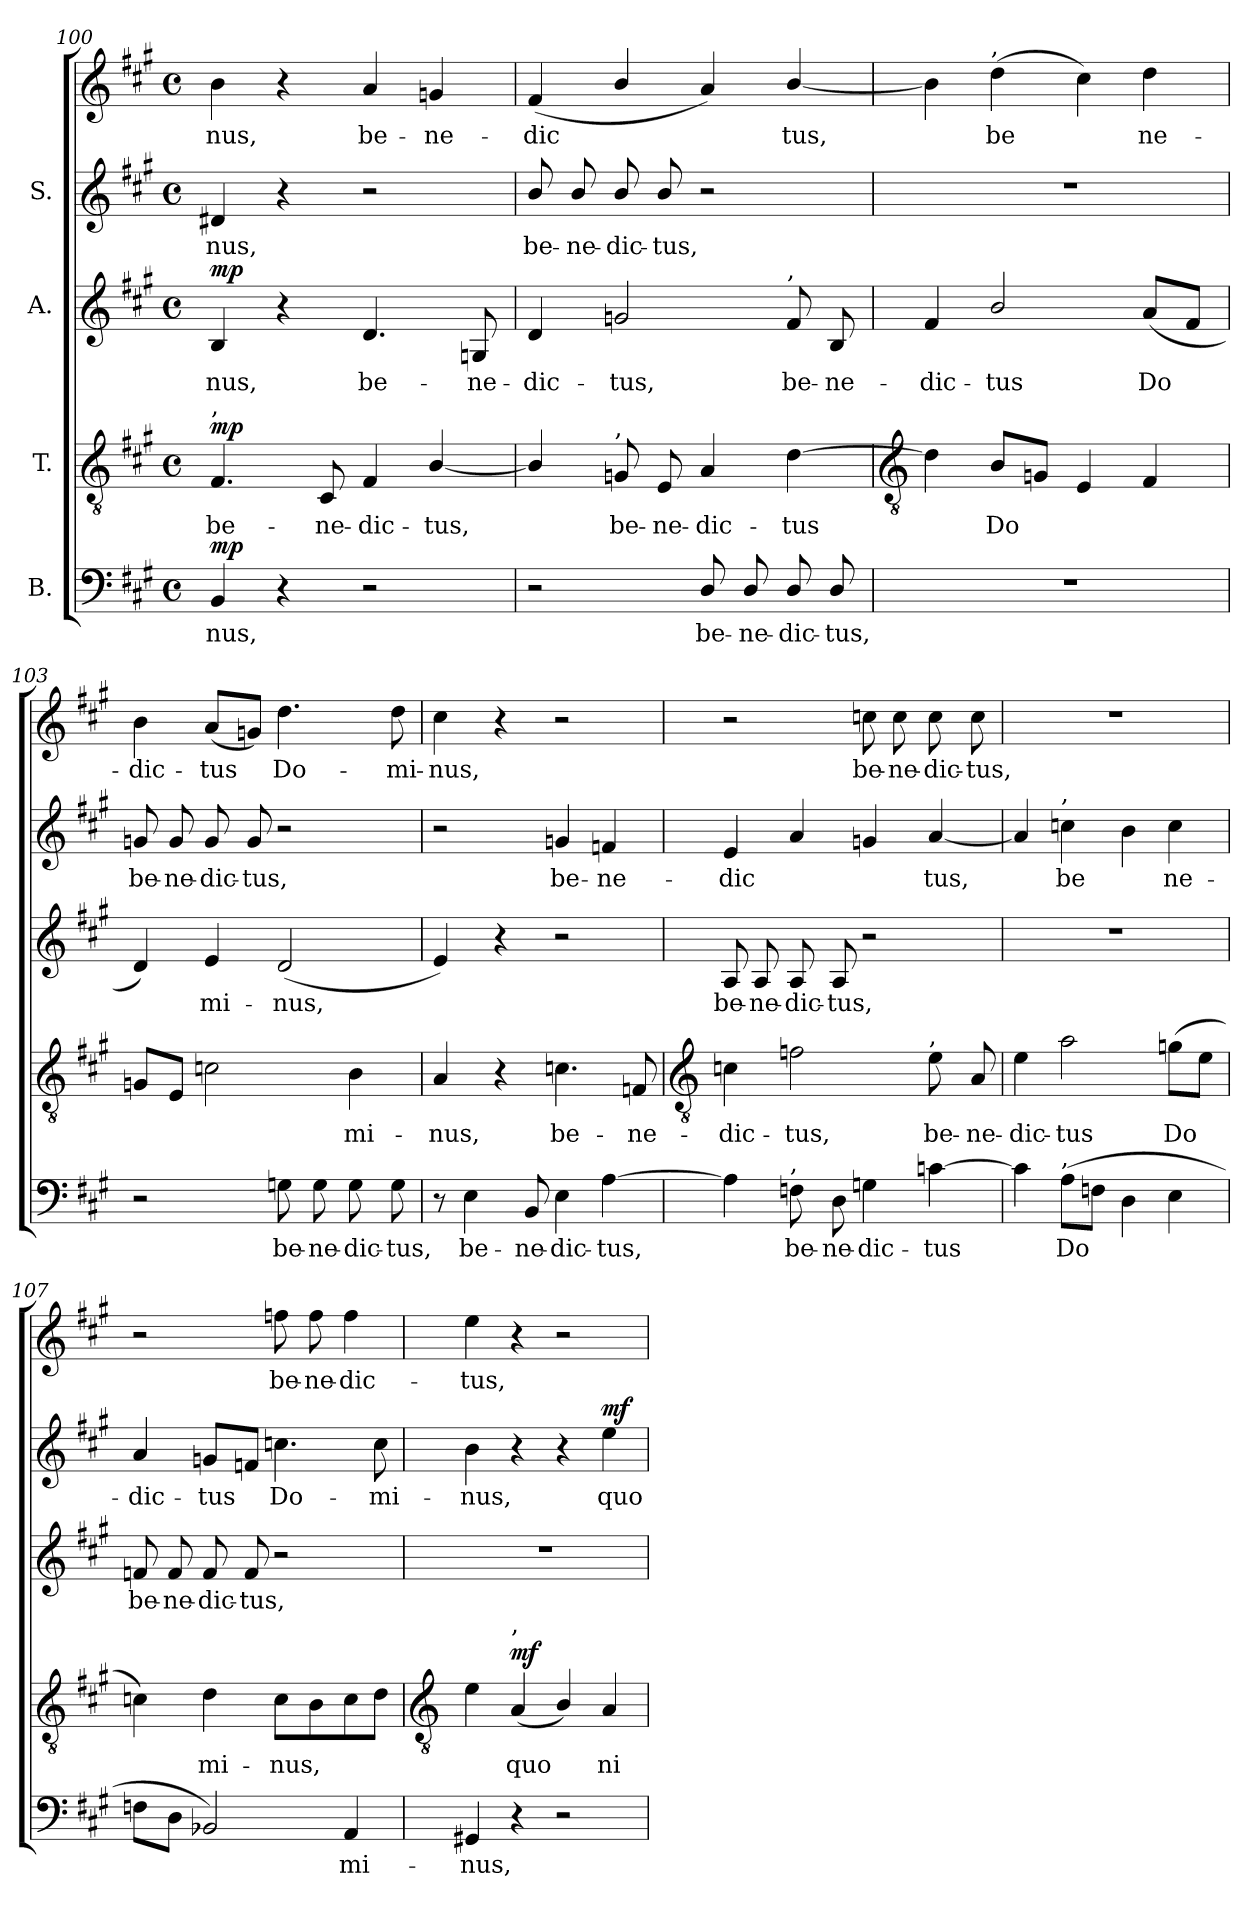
**kern	**text	**dynam	**kern	**text	**dynam	**kern	**text	**dynam	**kern	**text	**kern	**text	**dynam
*part4	*part4	*part4	*part3	*part3	*part3	*part2	*part2	*part2	*part1	*part1	*part1	*part1	*part1
*staff5	*staff5	*staff5	*staff4	*staff4	*staff4	*staff3	*staff3	*staff3	*staff2	*staff2	*staff1	*staff1	*staff1/2
*I"B.	*	*	*I"T.	*	*	*I"A.	*	*	*I"S.	*	*	*	*
*clefF4	*	*	*clefGv2	*	*	*clefG2	*	*	*clefG2	*	*clefG2	*	*
*k[f#c#g#]	*	*	*k[f#c#g#]	*	*	*k[f#c#g#]	*	*	*k[f#c#g#]	*	*k[f#c#g#]	*	*
*A:	*	*	*A:	*	*	*A:	*	*	*A:	*	*A:	*	*
*M4/4	*	*	*M4/4	*	*	*M4/4	*	*	*M4/4	*	*M4/4	*	*
*met(c)	*	*	*met(c)	*	*	*met(c)	*	*	*met(c)	*	*met(c)	*	*
=100	=100	=100	=100	=100	=100	=100	=100	=100	=100	=100	=100	=100	=100
!	!	!	!LO:TX:a:t=,	!	!	!	!	!	!	!	!	!	!
!	!LO:LY:b	!LO:DY:a	!	!LO:LY:b	!LO:DY:a	!	!LO:LY:b	!LO:DY:a	!	!LO:LY:b	!	!LO:LY:b	!LO:DY:a=2
!	!	!	!	!	!	!	!	!	!	!	!	!	!LO:DY:n=1:a
4BB	-nus,	mp	4.F#	be-	mp	4B	-nus,	mp	4d#X	-nus,	4b	-nus,	mp mp
4r	.	.	.	.	.	4r	.	.	4r	.	4r	.	.
!	!	!	!	!LO:LY:b	!	!	!	!	!	!	!	!	!
.	.	.	8C#	-ne-	.	.	.	.	.	.	.	.	.
!	!	!	!	!LO:LY:b	!	!	!LO:LY:b	!	!	!	!	!LO:LY:b	!
2r	.	.	4F#	-dic-	.	4.d	be-	.	2r	.	4a	be-	.
!	!	!	!	!LO:LY:b	!	!	!	!	!	!	!	!LO:LY:b	!
.	.	.	[4B/	-tus,	.	.	.	.	.	.	4gn	-ne-	.
!	!	!	!	!	!	!	!LO:LY:b	!	!	!	!	!	!
.	.	.	.	.	.	8Gn	-ne-	.	.	.	.	.	.
=101	=101	=101	=101	=101	=101	=101	=101	=101	=101	=101	=101	=101	=101
!	!	!	!	!	!	!	!LO:LY:b	!	!	!LO:LY:b	!	!LO:LY:b	!
2r	.	.	4B/]	.	.	4d	-dic-	.	8b/	be-	(<4f#	dic	.
!	!	!	!	!	!	!	!	!	!	!LO:LY:b	!	!	!
.	.	.	.	.	.	.	.	.	8b/	-ne-	.	.	.
!	!	!	!LO:TX:a:t=,	!	!	!	!	!	!	!	!	!	!
!	!	!	!	!LO:LY:b	!	!	!LO:LY:b	!	!	!LO:LY:b	!	!	!
.	.	.	8Gn	be-	.	2gn	-tus,	.	8b/	-dic-	4b/	.	.
!	!	!	!	!LO:LY:b	!	!	!	!	!	!LO:LY:b	!	!	!
.	.	.	8E	-ne-	.	.	.	.	8b/	-tus,	.	.	.
!	!LO:LY:b	!	!	!LO:LY:b	!	!	!	!	!	!	!	!	!
8D/	be-	.	4A	-dic-	.	.	.	.	2r	.	4a/)	.	.
!	!LO:LY:b	!	!	!	!	!	!	!	!	!	!	!	!
8D/	-ne-	.	.	.	.	.	.	.	.	.	.	.	.
!	!	!	!	!	!	!LO:TX:a:t=,	!	!	!	!	!	!	!
!	!LO:LY:b	!	!	!LO:LY:b	!	!	!LO:LY:b	!	!	!	!	!LO:LY:b	!
8D/	-dic-	.	[4d	-tus	.	8f#	be-	.	.	.	[4b/	tus,	.
!	!LO:LY:b	!	!	!	!	!	!LO:LY:b	!	!	!	!	!	!
8D/	-tus,	.	.	.	.	8B	-ne-	.	.	.	.	.	.
!!LO:LB:g=z
=102	=102	=102	=102	=102	=102	=102	=102	=102	=102	=102	=102	=102	=102
*	*	*	*clefGv2	*	*	*	*	*	*	*	*	*	*
!	!	!	!	!	!	!	!LO:LY:b	!	!	!	!	!	!
1r	.	.	4d]	.	.	4f#	-dic-	.	1r	.	4b]	.	.
!	!	!	!	!	!	!	!	!	!	!	!LO:TX:a:t=,	!	!
!	!	!	!	!LO:LY:b	!	!	!LO:LY:b	!	!	!	!	!LO:LY:b	!
.	.	.	8BL	Do	.	2b/	-tus	.	.	.	(>4dd	be	.
.	.	.	8GnJ	.	.	.	.	.	.	.	.	.	.
.	.	.	4E	.	.	.	.	.	.	.	4cc#)	.	.
!	!	!	!	!	!	!	!LO:LY:b	!	!	!	!	!LO:LY:b	!
.	.	.	4F#	.	.	(<8aL	Do	.	.	.	4dd	ne-	.
.	.	.	.	.	.	8f#J	.	.	.	.	.	.	.
=103	=103	=103	=103	=103	=103	=103	=103	=103	=103	=103	=103	=103	=103
!	!	!	!	!	!	!	!	!	!	!LO:LY:b	!	!LO:LY:b	!
2r	.	.	8GnL	.	.	4d)	.	.	8gn	-be-	4b	-dic-	.
!	!	!	!	!	!	!	!	!	!	!LO:LY:b	!	!	!
.	.	.	8EJ	.	.	.	.	.	8g	-ne-	.	.	.
!	!	!	!	!	!	!	!LO:LY:b	!	!	!LO:LY:b	!	!LO:LY:b	!
.	.	.	2cn	.	.	4e	mi-	.	8g	-dic-	(<8aL	-tus	.
!	!	!	!	!	!	!	!	!	!	!LO:LY:b	!	!	!
.	.	.	.	.	.	.	.	.	8g	-tus,	8gnJ)	.	.
!	!LO:LY:b	!	!	!	!	!	!LO:LY:b	!	!	!	!	!LO:LY:b	!
8Gn	be-	.	.	.	.	(<2d	-nus,	.	2r	.	4.dd	Do-	.
!	!LO:LY:b	!	!	!	!	!	!	!	!	!	!	!	!
8G	-ne-	.	.	.	.	.	.	.	.	.	.	.	.
!	!LO:LY:b	!	!	!LO:LY:b	!	!	!	!	!	!	!	!	!
8G	-dic-	.	4B	mi-	.	.	.	.	.	.	.	.	.
!	!LO:LY:b	!	!	!	!	!	!	!	!	!	!	!LO:LY:b	!
8G	-tus,	.	.	.	.	.	.	.	.	.	8dd	-mi-	.
=104	=104	=104	=104	=104	=104	=104	=104	=104	=104	=104	=104	=104	=104
!	!	!	!	!LO:LY:b	!	!	!	!	!	!	!	!LO:LY:b	!
8r	.	.	4A	-nus,	.	4e)	.	.	2r	.	4cc#	nus,	.
!	!LO:LY:b	!	!	!	!	!	!	!	!	!	!	!	!
4E	be-	.	.	.	.	.	.	.	.	.	.	.	.
.	.	.	4r	.	.	4r	.	.	.	.	4r	.	.
!	!LO:LY:b	!	!	!	!	!	!	!	!	!	!	!	!
8BB	-ne-	.	.	.	.	.	.	.	.	.	.	.	.
!	!LO:LY:b	!	!	!LO:LY:b	!	!	!	!	!	!LO:LY:b	!	!	!
4E	-dic-	.	4.cn	be-	.	2r	.	.	4gn	be-	2r	.	.
!	!LO:LY:b	!	!	!	!	!	!	!	!	!LO:LY:b	!	!	!
[4A	-tus,	.	.	.	.	.	.	.	4fn	-ne-	.	.	.
!	!	!	!	!LO:LY:b	!	!	!	!	!	!	!	!	!
.	.	.	8Fn	-ne-	.	.	.	.	.	.	.	.	.
!!LO:LB:g=z
=105	=105	=105	=105	=105	=105	=105	=105	=105	=105	=105	=105	=105	=105
*	*	*	*clefGv2	*	*	*	*	*	*	*	*	*	*
!	!	!	!	!LO:LY:b	!	!	!LO:LY:b	!	!	!LO:LY:b	!	!	!
4A]	.	.	4cn	-dic-	.	8A	be-	.	4e	dic	2r	.	.
!	!	!	!	!	!	!	!LO:LY:b	!	!	!	!	!	!
.	.	.	.	.	.	8A	-ne-	.	.	.	.	.	.
!LO:TX:a:t=,	!	!	!	!	!	!	!	!	!	!	!	!	!
!	!LO:LY:b	!	!	!LO:LY:b	!	!	!LO:LY:b	!	!	!	!	!	!
8Fn	be-	.	2fn	-tus,	.	8A	-dic-	.	4a	.	.	.	.
!	!LO:LY:b	!	!	!	!	!	!LO:LY:b	!	!	!	!	!	!
8D	-ne-	.	.	.	.	8A	-tus,	.	.	.	.	.	.
!	!LO:LY:b	!	!	!	!	!	!	!	!	!	!	!LO:LY:b	!
4Gn	-dic-	.	.	.	.	2r	.	.	4gn	.	8ccn	-be-	.
!	!	!	!	!	!	!	!	!	!	!	!	!LO:LY:b	!
.	.	.	.	.	.	.	.	.	.	.	8cc	-ne-	.
!	!	!	!LO:TX:a:t=,	!	!	!	!	!	!	!	!	!	!
!	!LO:LY:b	!	!	!LO:LY:b	!	!	!	!	!	!LO:LY:b	!	!LO:LY:b	!
[4cn	-tus	.	8e	be-	.	.	.	.	[4a	tus,	8cc	-dic-	.
!	!	!	!	!LO:LY:b	!	!	!	!	!	!	!	!LO:LY:b	!
.	.	.	8A	-ne-	.	.	.	.	.	.	8cc	-tus,	.
=106	=106	=106	=106	=106	=106	=106	=106	=106	=106	=106	=106	=106	=106
!	!	!	!	!LO:LY:b	!	!	!	!	!	!	!	!	!
4c]	.	.	4e	-dic-	.	1r	.	.	4a]	.	1r	.	.
!	!	!	!	!	!	!	!	!	!LO:TX:a:t=,	!	!	!	!
!LO:TX:a:t=,	!	!	!	!	!	!	!	!	!	!	!	!	!
!	!LO:LY:b	!	!	!LO:LY:b	!	!	!	!	!	!LO:LY:b	!	!	!
(>8AL	Do	.	2a	-tus	.	.	.	.	4ccn	be	.	.	.
8FnJ	.	.	.	.	.	.	.	.	.	.	.	.	.
4D	.	.	.	.	.	.	.	.	4b	.	.	.	.
!	!	!	!	!LO:LY:b	!	!	!	!	!	!LO:LY:b	!	!	!
4E	.	.	(>8gnL	Do	.	.	.	.	4cc	ne-	.	.	.
.	.	.	8eJ	.	.	.	.	.	.	.	.	.	.
=107	=107	=107	=107	=107	=107	=107	=107	=107	=107	=107	=107	=107	=107
!	!	!	!	!	!	!	!LO:LY:b	!	!	!LO:LY:b	!	!	!
8FnL	.	.	4cn)	.	.	8fn	be-	.	4a	-dic-	2r	.	.
!	!	!	!	!	!	!	!LO:LY:b	!	!	!	!	!	!
8DJ	.	.	.	.	.	8f	-ne-	.	.	.	.	.	.
!	!	!	!	!LO:LY:b	!	!	!LO:LY:b	!	!	!LO:LY:b	!	!	!
2BB-X)	.	.	4d	mi-	.	8f	-dic-	.	8gnL	-tus	.	.	.
!	!	!	!	!	!	!	!LO:LY:b	!	!	!	!	!	!
.	.	.	.	.	.	8f	-tus,	.	8fnJ	.	.	.	.
!	!	!	!	!LO:LY:b	!	!	!	!	!	!LO:LY:b	!	!LO:LY:b	!
.	.	.	8cL	-nus,	.	2r	.	.	4.ccn	Do-	8ffn	-be-	.
!	!	!	!	!	!	!	!	!	!	!	!	!LO:LY:b	!
.	.	.	8B	.	.	.	.	.	.	.	8ff	-ne-	.
!	!LO:LY:b	!	!	!	!	!	!	!	!	!	!	!LO:LY:b	!
4AA	mi-	.	8c	.	.	.	.	.	.	.	4ff	-dic-	.
!	!	!	!	!	!	!	!	!	!	!LO:LY:b	!	!	!
.	.	.	8dJ	.	.	.	.	.	8cc	-mi-	.	.	.
!!LO:LB:g=z
=108	=108	=108	=108	=108	=108	=108	=108	=108	=108	=108	=108	=108	=108
*	*	*	*clefGv2	*	*	*	*	*	*	*	*	*	*
!	!LO:LY:b	!	!	!	!	!	!	!	!	!LO:LY:b	!	!LO:LY:b	!
4GG#X	-nus,	.	4e	.	.	1r	.	.	4b	nus,	4ee	-tus,	.
!	!	!	!LO:TX:a:t=,	!	!	!	!	!	!	!	!	!	!
!	!	!	!	!LO:LY:b	!LO:DY:a	!	!	!	!	!	!	!	!
4r	.	.	(<4A	quo	mf	.	.	.	4r	.	4r	.	.
2r	.	.	4B/)	.	.	.	.	.	4r	.	2r	.	.
!	!	!	!	!LO:LY:b	!	!	!	!	!	!LO:LY:b	!	!	!LO:DY:a=2
.	.	.	4A	ni-	.	.	.	.	4ee	quo	.	.	mf
=	=	=	=	=	=	=	=	=	=	=	=	=	=
*-	*-	*-	*-	*-	*-	*-	*-	*-	*-	*-	*-	*-	*-
